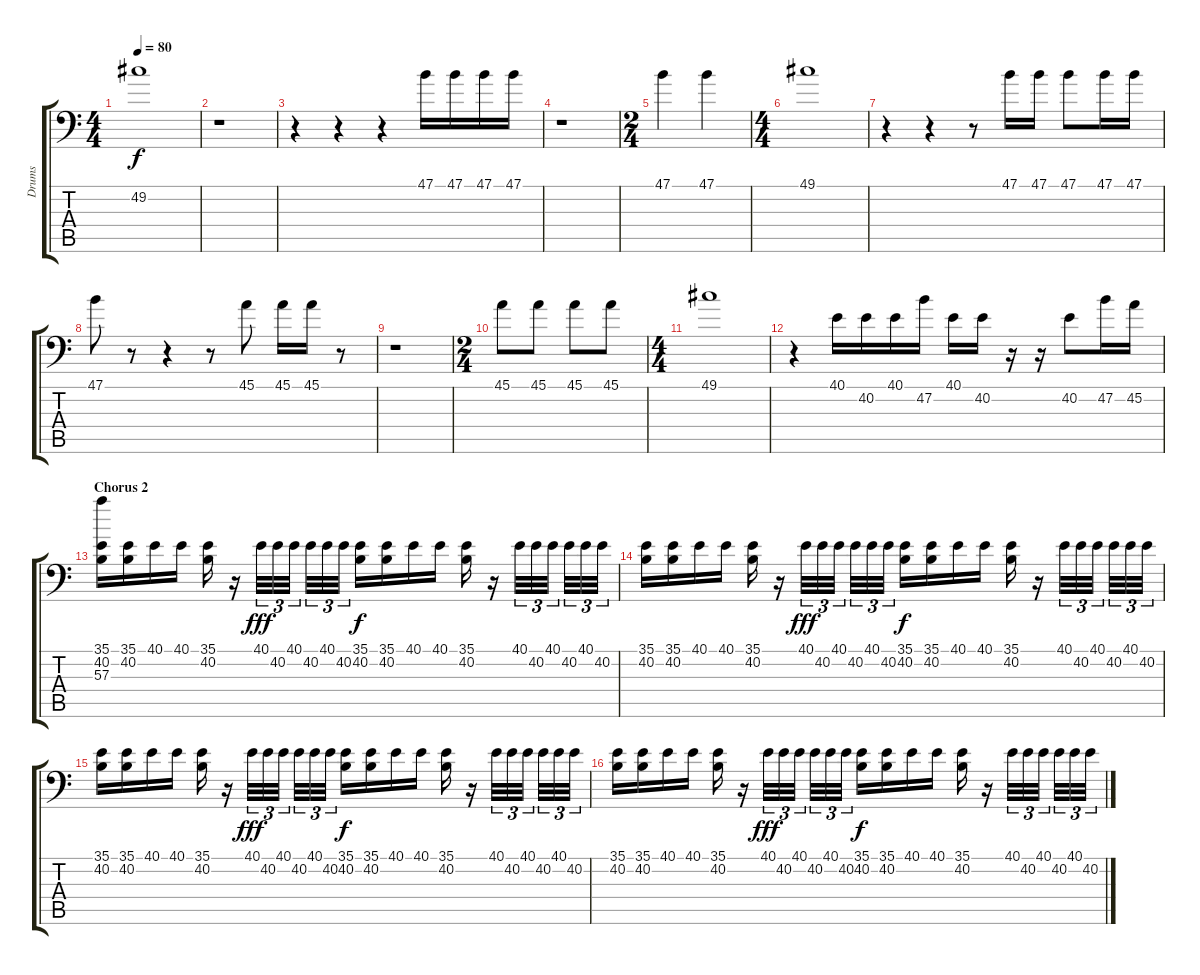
\track ("Drums" "Drums") {instrument acousticgrandpiano}
\staff {score tabs}
\tuning (C-1 C-1 C-1 C-1 C-1 C-1) {hide}
\ts (4 4)
\tempo 80
\clef f4
\ks c
49.2.1{dy f} |
r.1 |
r.4 r.4 r.4 47.1.16 47.1.16 47.1.16 47.1.16 |
r.1 |
\ts (2 4)
47.1.4 47.1.4 |
\ts (4 4)
49.1.1 |
r.4 r.4 r.8 47.1.16 47.1.16 47.1.8 47.1.16 47.1.16 |
47.1.8 r.8 r.4 r.8 45.1.8 45.1.16 45.1.16 r.8 |
r.1 |
\ts (2 4)
45.1.8 45.1.8 45.1.8 45.1.8 |
\ts (4 4)
49.1.1 |
r.4 40.1.16 40.2.16 40.1.16 47.2.16 40.1.16 40.2.16 r.16 r.16 40.2.8 47.2.16 45.2.16 |
\section ("" "Chorus 2")
(35.1 40.2 57.3).16 (35.1 40.2).16 40.1.16 40.1.16 (35.1 40.2).16 r.16 40.1.32{tu (3 2) dy fff} 40.2.32{tu (3 2)} 40.1.32{tu (3 2)} 40.2.32{tu (3 2)} 40.1.32{tu (3 2)} 40.2.32{tu (3 2)} (35.1 40.2).16{dy f} (35.1 40.2).16 40.1.16 40.1.16 (35.1 40.2).16 r.16 40.1.32{tu (3 2)} 40.2.32{tu (3 2)} 40.1.32{tu (3 2)} 40.2.32{tu (3 2)} 40.1.32{tu (3 2)} 40.2.32{tu (3 2)} |
(35.1 40.2).16 (35.1 40.2).16 40.1.16 40.1.16 (35.1 40.2).16 r.16 40.1.32{tu (3 2) dy fff} 40.2.32{tu (3 2)} 40.1.32{tu (3 2)} 40.2.32{tu (3 2)} 40.1.32{tu (3 2)} 40.2.32{tu (3 2)} (35.1 40.2).16{dy f} (35.1 40.2).16 40.1.16 40.1.16 (35.1 40.2).16 r.16 40.1.32{tu (3 2)} 40.2.32{tu (3 2)} 40.1.32{tu (3 2)} 40.2.32{tu (3 2)} 40.1.32{tu (3 2)} 40.2.32{tu (3 2)} |
(35.1 40.2).16 (35.1 40.2).16 40.1.16 40.1.16 (35.1 40.2).16 r.16 40.1.32{tu (3 2) dy fff} 40.2.32{tu (3 2)} 40.1.32{tu (3 2)} 40.2.32{tu (3 2)} 40.1.32{tu (3 2)} 40.2.32{tu (3 2)} (35.1 40.2).16{dy f} (35.1 40.2).16 40.1.16 40.1.16 (35.1 40.2).16 r.16 40.1.32{tu (3 2)} 40.2.32{tu (3 2)} 40.1.32{tu (3 2)} 40.2.32{tu (3 2)} 40.1.32{tu (3 2)} 40.2.32{tu (3 2)} |
(35.1 40.2).16 (35.1 40.2).16 40.1.16 40.1.16 (35.1 40.2).16 r.16 40.1.32{tu (3 2) dy fff} 40.2.32{tu (3 2)} 40.1.32{tu (3 2)} 40.2.32{tu (3 2)} 40.1.32{tu (3 2)} 40.2.32{tu (3 2)} (35.1 40.2).16{dy f} (35.1 40.2).16 40.1.16 40.1.16 (35.1 40.2).16 r.16 40.1.32{tu (3 2)} 40.2.32{tu (3 2)} 40.1.32{tu (3 2)} 40.2.32{tu (3 2)} 40.1.32{tu (3 2)} 40.2.32{tu (3 2)}
